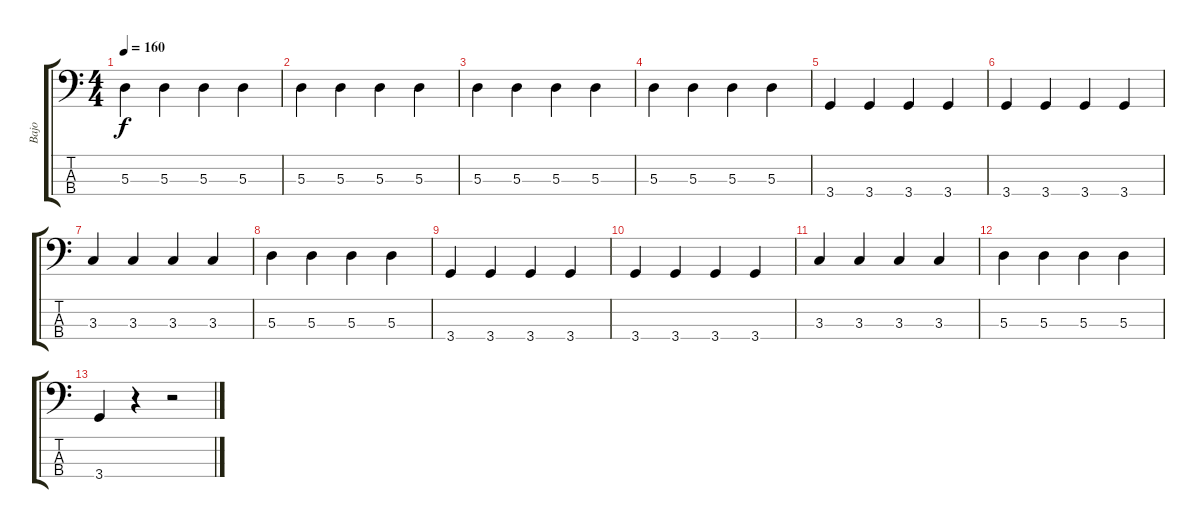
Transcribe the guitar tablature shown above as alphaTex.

\track ("Bajo" "Bajo") {instrument electricbasspick}
\staff {score tabs}
\tuning (G2 D2 A1 E1) {hide}
\ts (4 4)
\tempo 160
\clef f4
\ks c
5.3.4{dy f} 5.3.4 5.3.4 5.3.4 |
5.3.4 5.3.4 5.3.4 5.3.4 |
5.3.4 5.3.4 5.3.4 5.3.4 |
5.3.4 5.3.4 5.3.4 5.3.4 |
3.4.4 3.4.4 3.4.4 3.4.4 |
3.4.4 3.4.4 3.4.4 3.4.4 |
3.3.4 3.3.4 3.3.4 3.3.4 |
5.3.4 5.3.4 5.3.4 5.3.4 |
3.4.4 3.4.4 3.4.4 3.4.4 |
3.4.4 3.4.4 3.4.4 3.4.4 |
3.3.4 3.3.4 3.3.4 3.3.4 |
5.3.4 5.3.4 5.3.4 5.3.4 |
3.4.4 r.4 r.2
